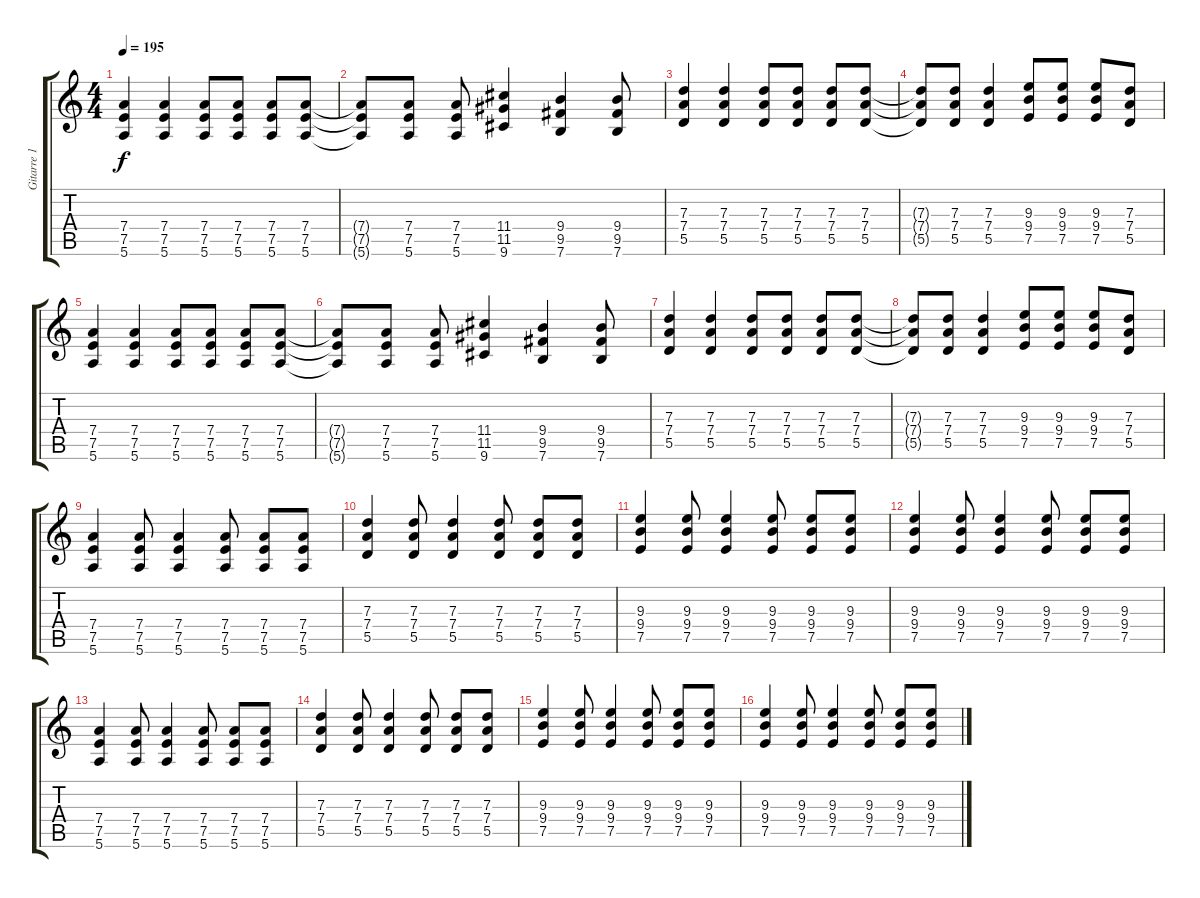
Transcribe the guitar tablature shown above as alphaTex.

\track ("Gitarre 1" "Gitarre 1") {instrument distortionguitar}
\staff {score tabs}
\tuning (E4 B3 G3 D3 A2 E2) {hide}
\ts (4 4)
\tempo 195
\clef g2
\ks c
(7.4 7.5 5.6).4{dy f instrument distortionguitar} (7.4 7.5 5.6).4 (7.4 7.5 5.6).8 (7.4 7.5 5.6).8 (7.4 7.5 5.6).8 (7.4 7.5 5.6).8 |
(7.4{t} 7.5{t} 5.6{t}).8 (7.4 7.5 5.6).8 (7.4 7.5 5.6).8 (11.4 11.5 9.6).4 (9.4 9.5 7.6).4 (9.4 9.5 7.6).8 |
(7.3 7.4 5.5).4 (7.3 7.4 5.5).4 (7.3 7.4 5.5).8 (7.3 7.4 5.5).8 (7.3 7.4 5.5).8 (7.3 7.4 5.5).8 |
(7.3{t} 7.4{t} 5.5{t}).8 (7.3 7.4 5.5).8 (7.3 7.4 5.5).4 (9.3 9.4 7.5).8 (9.3 9.4 7.5).8 (9.3 9.4 7.5).8 (7.3 7.4 5.5).8 |
(7.4 7.5 5.6).4 (7.4 7.5 5.6).4 (7.4 7.5 5.6).8 (7.4 7.5 5.6).8 (7.4 7.5 5.6).8 (7.4 7.5 5.6).8 |
(7.4{t} 7.5{t} 5.6{t}).8 (7.4 7.5 5.6).8 (7.4 7.5 5.6).8 (11.4 11.5 9.6).4 (9.4 9.5 7.6).4 (9.4 9.5 7.6).8 |
(7.3 7.4 5.5).4 (7.3 7.4 5.5).4 (7.3 7.4 5.5).8 (7.3 7.4 5.5).8 (7.3 7.4 5.5).8 (7.3 7.4 5.5).8 |
(7.3{t} 7.4{t} 5.5{t}).8 (7.3 7.4 5.5).8 (7.3 7.4 5.5).4 (9.3 9.4 7.5).8 (9.3 9.4 7.5).8 (9.3 9.4 7.5).8 (7.3 7.4 5.5).8 |
(7.4 7.5 5.6).4 (7.4 7.5 5.6).8 (7.4 7.5 5.6).4 (7.4 7.5 5.6).8 (7.4 7.5 5.6).8 (7.4 7.5 5.6).8 |
(7.3 7.4 5.5).4 (7.3 7.4 5.5).8 (7.3 7.4 5.5).4 (7.3 7.4 5.5).8 (7.3 7.4 5.5).8 (7.3 7.4 5.5).8 |
(9.3 9.4 7.5).4 (9.3 9.4 7.5).8 (9.3 9.4 7.5).4 (9.3 9.4 7.5).8 (9.3 9.4 7.5).8 (9.3 9.4 7.5).8 |
(9.3 9.4 7.5).4 (9.3 9.4 7.5).8 (9.3 9.4 7.5).4 (9.3 9.4 7.5).8 (9.3 9.4 7.5).8 (9.3 9.4 7.5).8 |
(7.4 7.5 5.6).4 (7.4 7.5 5.6).8 (7.4 7.5 5.6).4 (7.4 7.5 5.6).8 (7.4 7.5 5.6).8 (7.4 7.5 5.6).8 |
(7.3 7.4 5.5).4 (7.3 7.4 5.5).8 (7.3 7.4 5.5).4 (7.3 7.4 5.5).8 (7.3 7.4 5.5).8 (7.3 7.4 5.5).8 |
(9.3 9.4 7.5).4 (9.3 9.4 7.5).8 (9.3 9.4 7.5).4 (9.3 9.4 7.5).8 (9.3 9.4 7.5).8 (9.3 9.4 7.5).8 |
(9.3 9.4 7.5).4 (9.3 9.4 7.5).8 (9.3 9.4 7.5).4 (9.3 9.4 7.5).8 (9.3 9.4 7.5).8 (9.3 9.4 7.5).8
